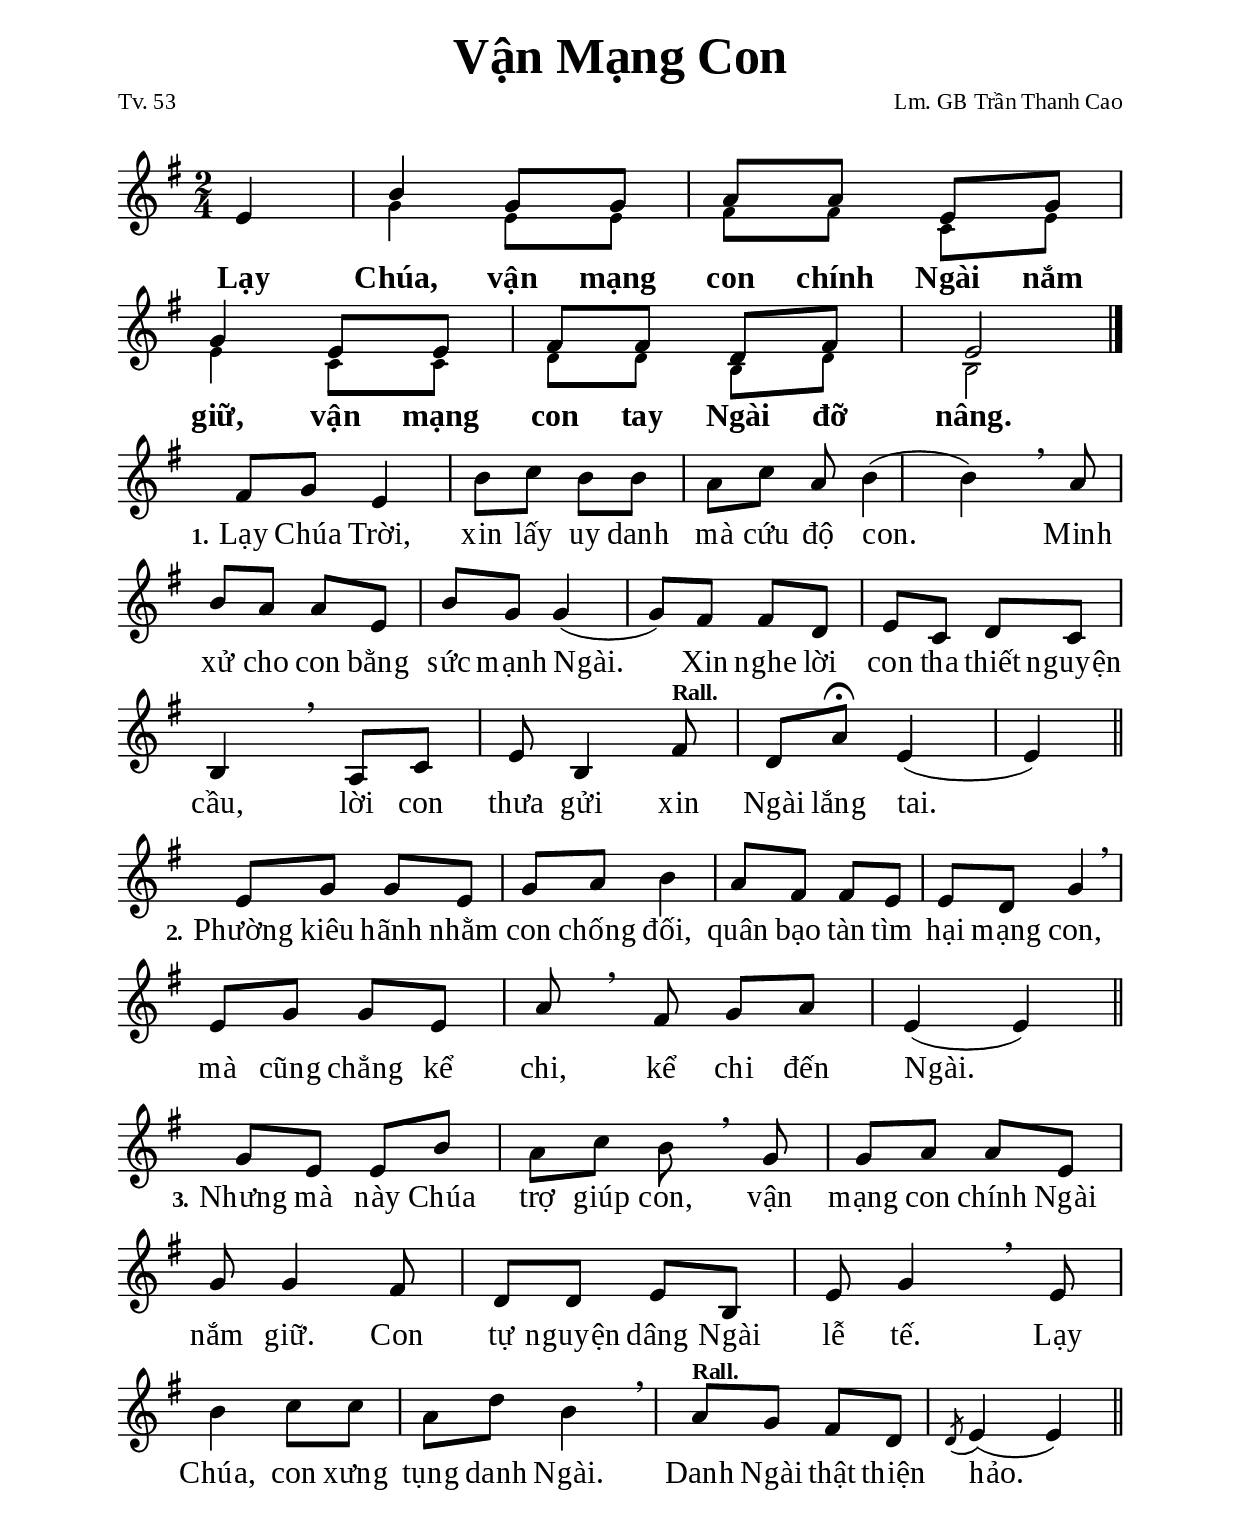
% Cài đặt chung
\version "2.20.0"
\include "english.ly"

\header {
  title = \markup { \fontsize #3 "Vận Mạng Con" }
  poet = "Tv. 53"
  composer = "Lm. GB Trần Thanh Cao"
  arranger = " "
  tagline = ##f
}

\paper {
  #(set-paper-size "a4")
  top-margin = 10\mm
  bottom-margin = 10\mm
  left-margin = 20\mm
  right-margin = 20\mm
  indent = #0
  #(define fonts
    (make-pango-font-tree
      "Liberation Serif"
      "Liberation Serif"
      "Liberation Serif"
      (/ 20 20)))
  page-count = #1
}

% Nhạc điệp khúc
nhacDiepKhucSop = \relative c' {
  \partial 4 e4 |
  b' g8 g |
  a a e g |
  g4 e8 e |
  fs fs d fs |
  e2 \bar "|."
}

nhacDiepKhucBass = \relative c'' {
  \skip 4
  g4  e8 e |
  fs fs c e |
  e4 c8 c |
  d d b d |
  b2
}

% Nhạc phiên khúc
nhacPhienKhucMot = \relative c' {
  fs8 g e4 b'8 c b b a c a b4 (b) \breathe
  a8 b a a e b' g g4 (g8)
  fs8 fs d e c d c b4 \breathe
  a8 c e b4
  \tempo "Rall." fs'8 d a' \fermata e4 (e) \bar "||"
}

nhacPhienKhucHai = \relative c' {
  e8 g g e g a b4
  a8 fs fs e e d g4 \breathe
  e8 g g e a \breathe
  fs8 g a e4 (e) \bar "||"
}

nhacPhienKhucBa = \relative c'' {
  g8 e e b' a c b \breathe
  g g a a e g g4
  fs8 d d e b e g4 \breathe
  e8 b'4 c8 c a d b4 \breathe
  \tempo "Rall." a8 g fs d
  \acciaccatura d8 e4 (e) \bar "||"
}

% Lời điệp khúc
loiDiepKhuc = \lyricmode {
  Lạy Chúa, vận mạng con chính Ngài nắm giữ,
  vận mạng con tay Ngài đỡ nâng.
}

% Lời phiên khúc
loiPhienKhucMot = \lyricmode {
  \set stanza = #"1."
  Lạy Chúa Trời, xin lấy uy danh mà cứu độ con.
  Minh xử cho con bằng sức mạnh Ngài.
  Xin nghe lời con tha thiết nguyện cầu,
  lời con thưa gửi xin Ngài lắng tai.
}

loiPhienKhucHai = \lyricmode {
  \set stanza = #"2."
  Phường kiêu hãnh nhằm con chống đối,
  quân bạo tàn tìm hại mạng con,
  mà cũng chẳng kể chi, kể chi đến Ngài.
}

loiPhienKhucBa = \lyricmode {
  \set stanza = #"3."
  Nhưng mà này Chúa trợ giúp con,
  vận mạng con chính Ngài nắm giữ.
  Con tự nguyện dâng Ngài lễ tế.
  Lạy Chúa, con xưng tụng danh Ngài.
  Danh Ngài thật thiện hảo.
}


% Dàn trang
\score {
  \new ChoirStaff <<
    \new Staff = diepKhuc \with {
        \consists "Merge_rests_engraver"
        \magnifyStaff #(magstep +1)
      }
      <<
      \new Voice = beSop {
        \voiceOne \key g \major \time 2/4 \nhacDiepKhucSop
      }
      \new Voice = beBas {
        \override NoteHead.font-size = #-2
        \voiceTwo \key g \major \time 2/4 \nhacDiepKhucBass
      }
    >>
    \new Lyrics \lyricsto beSop \loiDiepKhuc
  >>
  \layout {
    \override Lyrics.LyricText.font-series = #'bold
    \override Lyrics.LyricText.font-size = #+3
    \override Lyrics.LyricSpace.minimum-distance = #4.0
    \override Score.BarNumber.break-visibility = ##(#f #f #f)
    \override Score.SpacingSpanner.uniform-stretching = ##t
  }
}

\score {
  \new ChoirStaff <<
    \new Staff = phienKhuc \with {
        \magnifyStaff #(magstep +1)
      }
      <<
      \new Voice = beSop {
        \key g \major \time 2/4 \nhacPhienKhucMot
      }
    >>
    \new Lyrics \lyricsto beSop \loiPhienKhucMot
  >>
  \layout {
    \override Staff.TimeSignature.transparent = ##t
    \override Lyrics.LyricText.font-size = #+3
    \override Lyrics.LyricSpace.minimum-distance = #0.5
    \override Score.BarNumber.break-visibility = ##(#f #f #f)
    \override Score.SpacingSpanner.uniform-stretching = ##t
    \set Score.barAlways = ##t
    \set Score.defaultBarType = ""
  } 
}

\score {
  \new ChoirStaff <<
    \new Staff = phienKhuc \with {
        \magnifyStaff #(magstep +1)
      }
      <<
      \new Voice = beSop {
        \key g \major \time 2/4 \nhacPhienKhucHai
      }
    >>
    \new Lyrics \lyricsto beSop \loiPhienKhucHai
  >>
  \layout {
    \override Staff.TimeSignature.transparent = ##t
    \override Lyrics.LyricText.font-size = #+3
    \override Lyrics.LyricSpace.minimum-distance = #0.5
    \override Score.BarNumber.break-visibility = ##(#f #f #f)
    \override Score.SpacingSpanner.uniform-stretching = ##t
    \set Score.barAlways = ##t
    \set Score.defaultBarType = ""
  } 
}

\score {
  \new ChoirStaff <<
    \new Staff = phienKhuc \with {
        \magnifyStaff #(magstep +1)
      }
      <<
      \new Voice = beSop {
        \key g \major \time 2/4 \nhacPhienKhucBa
      }
    >>
    \new Lyrics \lyricsto beSop \loiPhienKhucBa
  >>
  \layout {
    \override Staff.TimeSignature.transparent = ##t
    \override Lyrics.LyricText.font-size = #+3
    \override Lyrics.LyricSpace.minimum-distance = #0.5
    \override Score.BarNumber.break-visibility = ##(#f #f #f)
    \override Score.SpacingSpanner.uniform-stretching = ##t
    \set Score.barAlways = ##t
    \set Score.defaultBarType = ""
  } 
}

